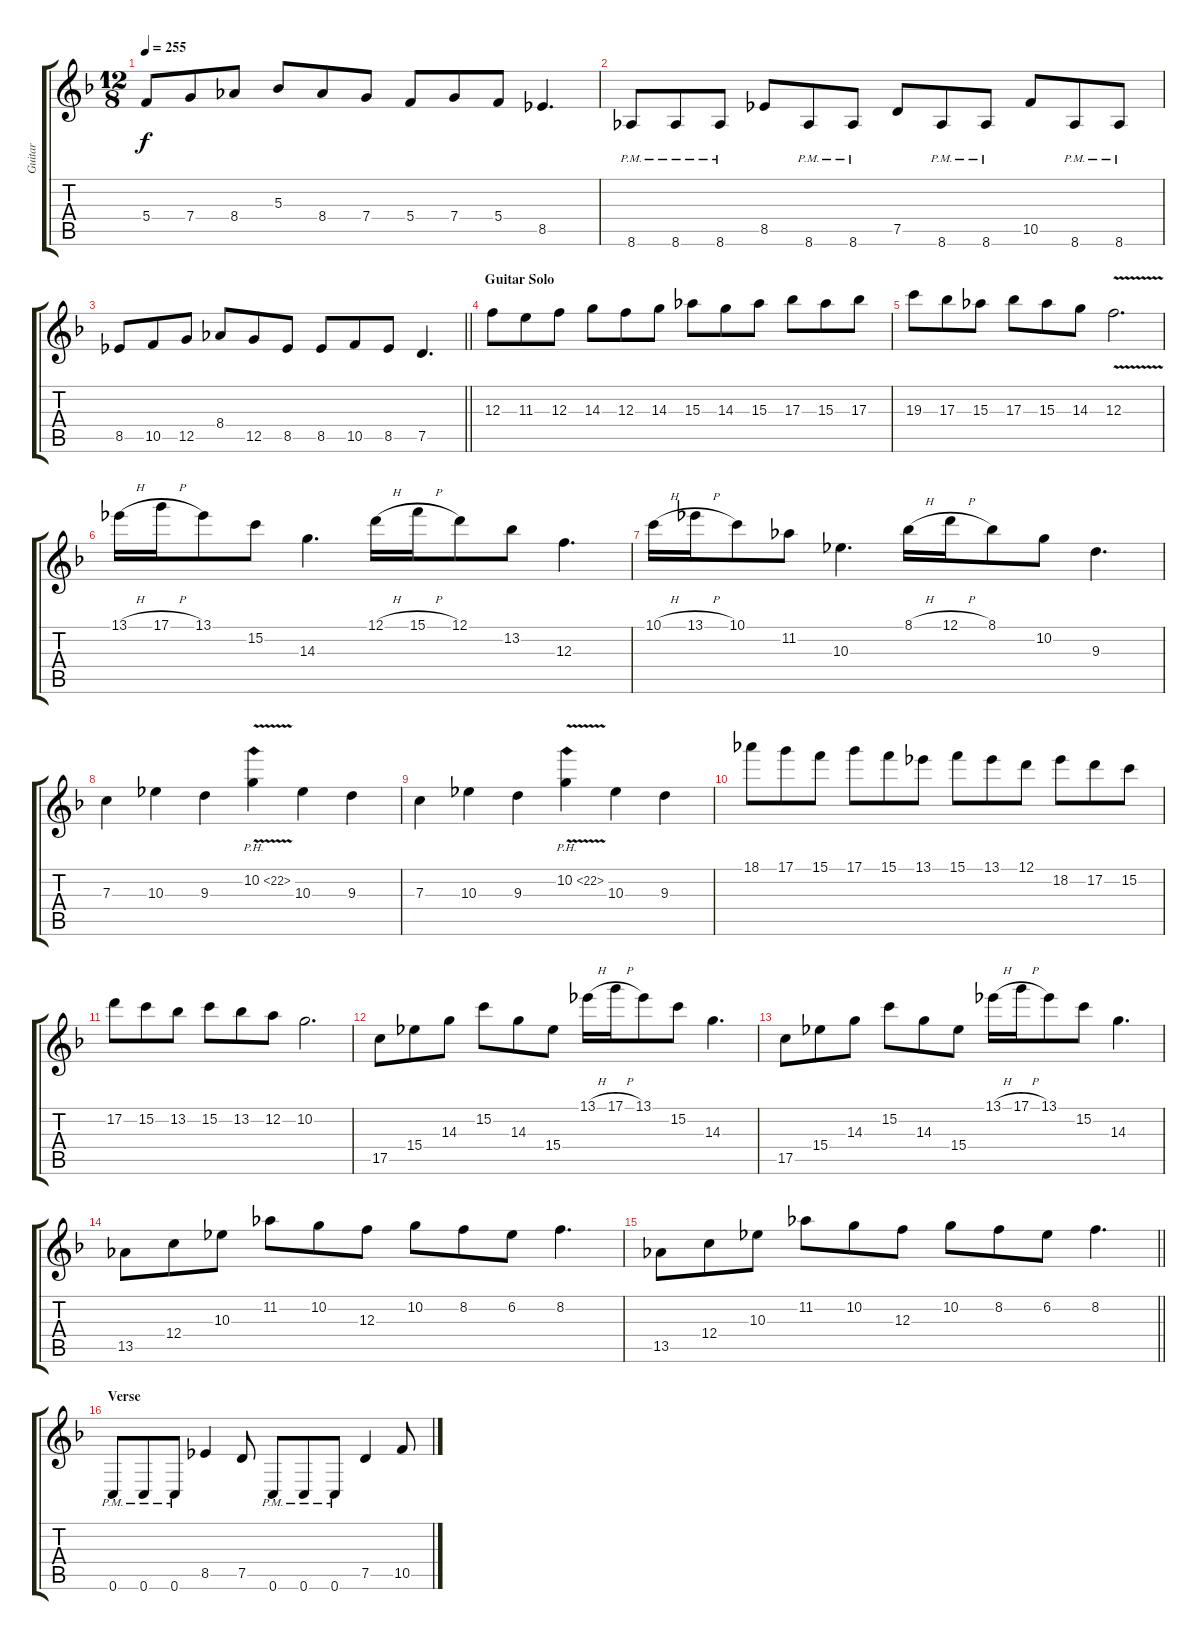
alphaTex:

\track ("Guitar" "Guitar") {instrument distortionguitar}
\staff {score tabs}
\tuning (D4 A3 F3 C3 G2 C2) {hide}
\ts (12 8)
\tempo 255
\clef g2
\ks dminor
5.4.8{dy f} 7.4.8 8.4.8 5.3.8 8.4.8 7.4.8 5.4.8 7.4.8 5.4.8 8.5.4{d} |
8.6{pm}.8 8.6{pm}.8 8.6{pm}.8 8.5.8 8.6{pm}.8 8.6{pm}.8 7.5.8 8.6{pm}.8 8.6{pm}.8 10.5.8 8.6{pm}.8 8.6{pm}.8 |
\barLineRight lightlight
8.5.8 10.5.8 12.5.8 8.4.8 12.5.8 8.5.8 8.5.8 10.5.8 8.5.8 7.5.4{d} |
\section ("" "Guitar Solo")
12.3.8 11.3.8 12.3.8 14.3.8 12.3.8 14.3.8 15.3.8 14.3.8 15.3.8 17.3.8 15.3.8 17.3.8 |
19.3.8 17.3.8 15.3.8 17.3.8 15.3.8 14.3.8 12.3{v}.2{d} |
13.1{h}.16 17.1{h}.16 13.1.8 15.2.8 14.3.4{d} 12.1{h}.16 15.1{h}.16 12.1.8 13.2.8 12.3.4{d} |
10.1{h}.16 13.1{h}.16 10.1.8 11.2.8 10.3.4{d} 8.1{h}.16 12.1{h}.16 8.1.8 10.2.8 9.3.4{d} |
7.3.4 10.3.4 9.3.4 10.2{ph 12 v}.4 10.3.4 9.3.4 |
7.3.4 10.3.4 9.3.4 10.2{ph 12 v}.4 10.3.4 9.3.4 |
18.1.8 17.1.8 15.1.8 17.1.8 15.1.8 13.1.8 15.1.8 13.1.8 12.1.8 18.2.8 17.2.8 15.2.8 |
17.2.8 15.2.8 13.2.8 15.2.8 13.2.8 12.2.8 10.2.2{d} |
17.5.8 15.4.8 14.3.8 15.2.8 14.3.8 15.4.8 13.1{h}.16 17.1{h}.16 13.1.8 15.2.8 14.3.4{d} |
17.5.8 15.4.8 14.3.8 15.2.8 14.3.8 15.4.8 13.1{h}.16 17.1{h}.16 13.1.8 15.2.8 14.3.4{d} |
13.5.8 12.4.8 10.3.8 11.2.8 10.2.8 12.3.8 10.2.8 8.2.8 6.2.8 8.2.4{d} |
\barLineRight lightlight
13.5.8 12.4.8 10.3.8 11.2.8 10.2.8 12.3.8 10.2.8 8.2.8 6.2.8 8.2.4{d} |
\section ("" "Verse")
0.6{pm}.8 0.6{pm}.8 0.6{pm}.8 8.5.4 7.5.8 0.6{pm}.8 0.6{pm}.8 0.6{pm}.8 7.5.4 10.5.8
